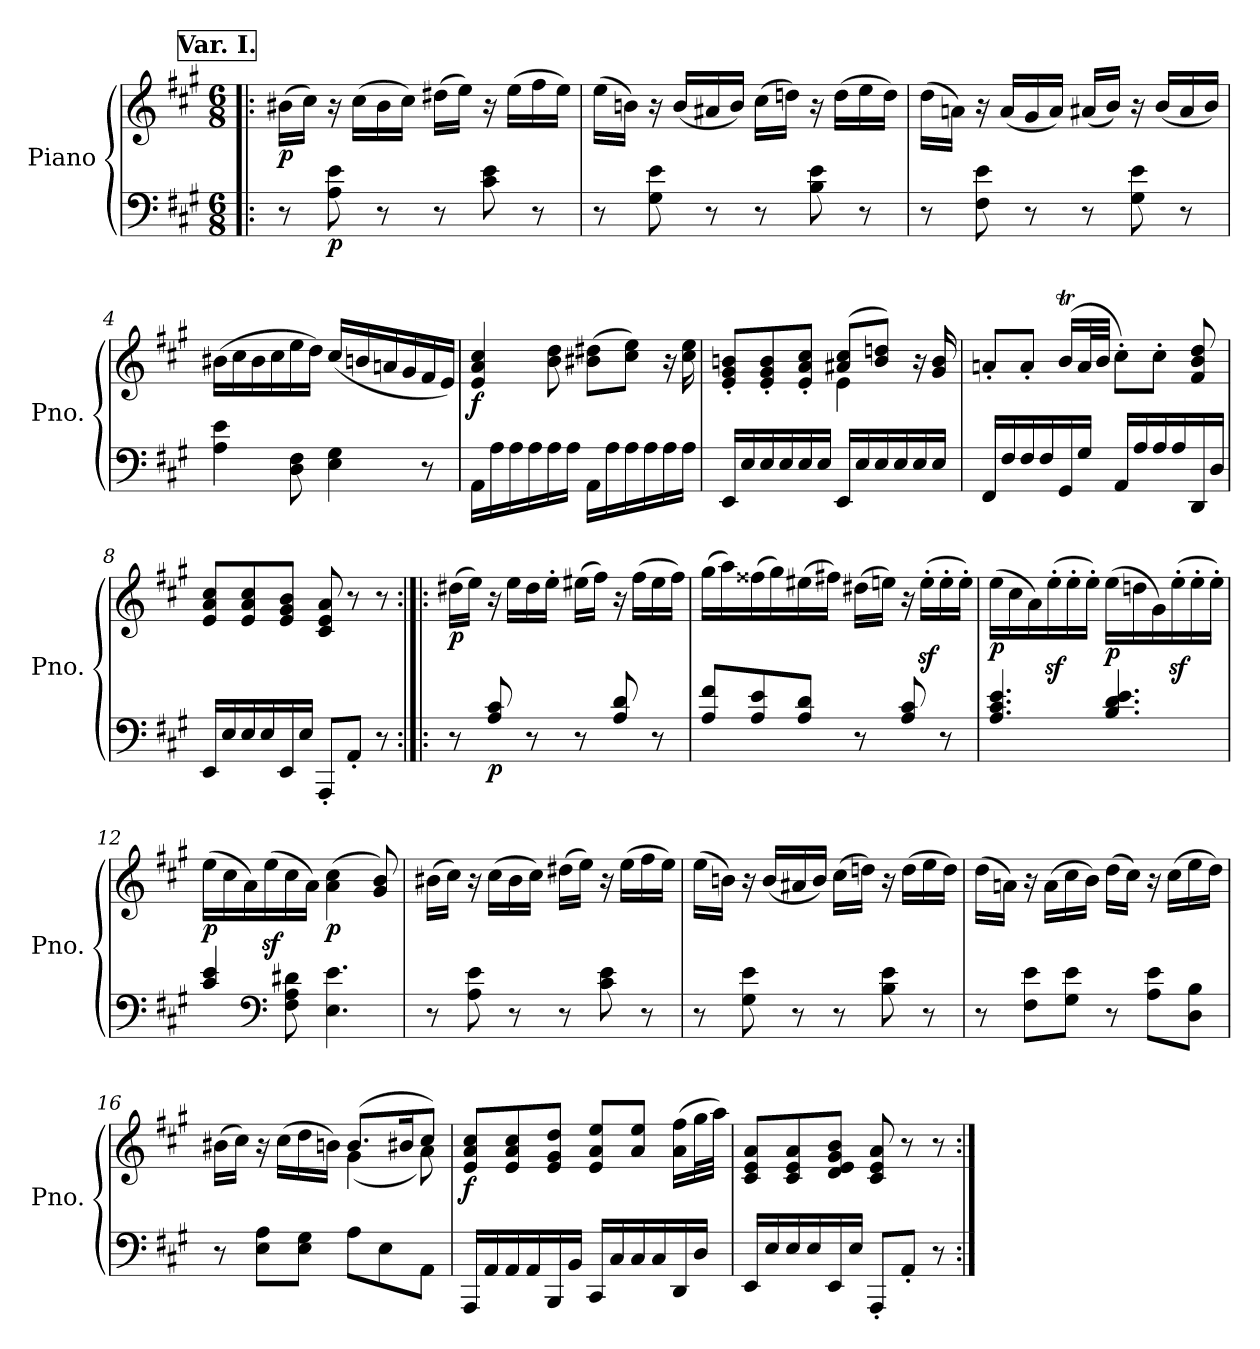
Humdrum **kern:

**kern	**kern	**dynam
*part1	*part1	*part1
*staff2	*staff1	*staff1/2
*I"Piano	*	*
*I'Pno.	*	*
*clefF4	*clefG2	*
*k[f#c#g#]	*k[f#c#g#]	*
*M6/8	*M6/8	*
!!LO:REH:place=s1:a:B:fs=14:t=Var. I.
=1!|:	=1!|:	=1!|:
!	!	!LO:DY:b
8r	(>16b#X\LL	p
.	16cc#\JJ)	.
!	!	!LO:DY:b=2
8A\ 8e\	16r	p
.	(>16cc#\LL	.
8r	16b#\	.
.	16cc#\JJ)	.
8r	(>16dd#X\LL	.
.	16ee\JJ)	.
8c#\ 8e\	16r	.
.	(>16ee\LL	.
8r	16ff#\	.
.	16ee\JJ)	.
=2	=2	=2
8r	(>16ee\LL	.
.	16bn\JJ)	.
8G#\ 8e\	16r	.
.	(<16b/LL	.
8r	16a#X/	.
.	16b/JJ)	.
8r	(>16cc#\LL	.
.	16ddn\JJ)	.
8B\ 8e\	16r	.
.	(>16dd\LL	.
8r	16ee\	.
.	16dd\JJ)	.
=3	=3	=3
8r	(>16dd\LL	.
.	16an\JJ)	.
8F#\ 8e\	16r	.
.	(<16a/LL	.
8r	16g#/	.
.	16a/JJ)	.
8r	(<16a#X/LL	.
.	16b/JJ)	.
8G#\ 8e\	16r	.
.	(<16b/LL	.
8r	16a#/	.
.	16b/JJ)	.
=4	=4	=4
4A\ 4e\	(>16b#X\LL	.
.	16cc#\	.
.	16b#\	.
.	16cc#\	.
8D\ 8F#\	16ee\	.
.	16dd\JJ)	.
4E\ 4G#\	(<16cc#/LL	.
.	16bn/	.
.	16an/	.
.	16g#/	.
8r	16f#/	.
.	16e/JJ)	.
=5	=5	=5
!	!	!LO:DY:b
16AA\LL	4e/ 4a/ 4cc#/	f
16A\	.	.
16A\	.	.
16A\	.	.
16A\	8b\ 8dd\	.
16A\JJ	.	.
16AA\LL	(>8b#X\ 8dd#X\L	.
16A\	.	.
16A\	8cc#\ 8ee\J)	.
16A\	.	.
16A\	16r	.
16A\JJ	16cc#\ 16ee\	.
=6	=6	=6
*	*^	*
16EE/LL	8e/' 8g#/' 8bn/'L	4.ryy	.
16E/	.	.	.
16E/	8e/' 8g#/' 8b/'	.	.
16E/	.	.	.
16E/	8e/' 8a/' 8cc#/'J	.	.
16E/JJ	.	.	.
16EE/LL	(>8a#X/ 8cc#/L	4e\	.
16E/	.	.	.
16E/	8b/ 8ddn/J)	.	.
16E/	.	.	.
16E/	16r	8ryy	.
16E/JJ	16g#/ 16b/	.	.
*	*v	*v	*
=7	=7	=7
16FF#/LL	8an'/L	.
16F#/	.	.
16F#/	8a'/J	.
16F#/	.	.
16GG#/	(<16bT/LL	.
16G#/JJ	32a/L	.
.	32b/JJJ	.
16AA/LL	8cc#'\L)	.
16A/	.	.
16A/	8cc#'\J	.
16A/	.	.
16DD/	8f#/ 8b/ 8dd/	.
16D/JJ	.	.
=8	=8	=8
16EE/LL	8e/ 8a/ 8cc#/L	.
16E/	.	.
16E/	8e/ 8a/ 8cc#/	.
16E/	.	.
16EE/	8e/ 8g#/ 8b/J	.
16E/JJ	.	.
8AAA'/L	8c#/ 8e/ 8a/	.
8AA'/J	8r	.
8r	8r	.
=9:|!|:	=9:|!|:	=9:|!|:
!	!	!LO:DY:b
8r	(>16dd#X\LL	p
.	16ee\JJ)	.
!	!	!LO:DY:b=2
8A/ 8c#/	16r	p
.	16ee\LL	.
8r	16dd#\	.
.	16ee'\JJ	.
8r	(>16ee#X\LL	.
.	16ff#\JJ)	.
8A/ 8d/	16r	.
.	(>16ff#\LL	.
8r	16ee#\	.
.	16ff#\JJ)	.
=10	=10	=10
8A/ 8f#/L	(>16gg#\LL	.
.	16aa\)	.
8A/ 8e/	(>16ff##X\	.
.	16gg#\)	.
8A/ 8d/J	(>16ee#X\	.
.	16ff#X\JJ)	.
8r	(>16dd#X\LL	.
.	16een\JJ)	.
8A/ 8c#/	16r	.
.	(>16eez<'\LL	.
8r	16ee'\	.
.	16ee'\JJ)	.
=11	=11	=11
!	!	!LO:DY:b
4.A/ 4.c#/ 4.e/	(>16ee\LL	p
.	16cc#\	.
.	16a\)	.
.	(>16eez<'\	.
.	16ee'\	.
.	16ee'\JJ)	.
!	!	!LO:DY:b
4.B/ 4.d/ 4.e/	(>16ee\LL	p
.	16ddn\	.
.	16g#\)	.
.	(>16eez<'\	.
.	16ee'\	.
.	16ee'\JJ)	.
=12	=12	=12
!	!	!LO:DY:b
4c#/ 4e/	(>16ee\LL	p
.	16cc#\	.
.	16a\)	.
.	(>16eez<\	.
*clefF4	*	*
8F#\ 8A\ 8d#X\	16cc#\	.
.	16a\JJ)	.
!	!	!LO:DY:b
4.E\ 4.e\	(>4a\ 4cc#\	p
.	8g#/ 8b/)	.
=13	=13	=13
8r	(>16b#X\LL	.
.	16cc#\JJ)	.
8A\ 8e\	16r	.
.	(>16cc#\LL	.
8r	16b#\	.
.	16cc#\JJ)	.
8r	(>16dd#X\LL	.
.	16ee\JJ)	.
8c#\ 8e\	16r	.
.	(>16ee\LL	.
8r	16ff#\	.
.	16ee\JJ)	.
=14	=14	=14
8r	(>16ee\LL	.
.	16bn\JJ)	.
8G#\ 8e\	16r	.
.	(<16b/LL	.
8r	16a#X/	.
.	16b/JJ)	.
8r	(>16cc#\LL	.
.	16ddn\JJ)	.
8B\ 8e\	16r	.
.	(>16dd\LL	.
8r	16ee\	.
.	16dd\JJ)	.
=15	=15	=15
8r	(>16dd\LL	.
.	16an\JJ)	.
8F#\ 8e\L	16r	.
.	(>16a\LL	.
8G#\ 8e\J	16cc#\	.
.	16b\JJ)	.
8r	(>16dd\LL	.
.	16cc#\JJ)	.
8A\ 8e\L	16r	.
.	(>16cc#\LL	.
8D\ 8B\J	16ee\	.
.	16dd\JJ)	.
=16	=16	=16
*	*^	*
8r	(>16b#X\LL	4.ryy	.
.	16cc#\JJ)	.	.
8E\ 8A\L	16r	.	.
.	(>16cc#\LL	.	.
8E\ 8G#\J	16dd\	.	.
.	16bn\JJ)	.	.
8A\L	(>8.b/L	(<4g#\	.
8E\	.	.	.
.	16b#X/K	.	.
8AA\J	8cc#/J)	8a\)	.
=17	=17	=17	=17
!	!	!	!LO:DY:b
*	*v	*v	*
16AAA/LL	8e/ 8a/ 8cc#/L	f
16AA/	.	.
16AA/	8e/ 8a/ 8cc#/	.
16AA/	.	.
16BBB/	8e/ 8g#/ 8dd/J	.
16BB/JJ	.	.
16CC#/LL	8e/ 8a/ 8ee/L	.
16C#/	.	.
16C#/	8a/ 8ee/J	.
16C#/	.	.
16DD/	(>16a\ 16ff#\LL	.
16D/JJ	32gg#\L	.
.	32aa\JJJ)	.
=18	=18	=18
16EE/LL	8c#/ 8e/ 8a/L	.
16E/	.	.
16E/	8c#/ 8e/ 8a/	.
16E/	.	.
16EE/	8d/ 8e/ 8g#/ 8b/J	.
16E/JJ	.	.
8AAA'/L	8c#/ 8e/ 8a/	.
8AA'/J	8r	.
8r	8r	.
=:|!	=:|!	=:|!
*-	*-	*-
